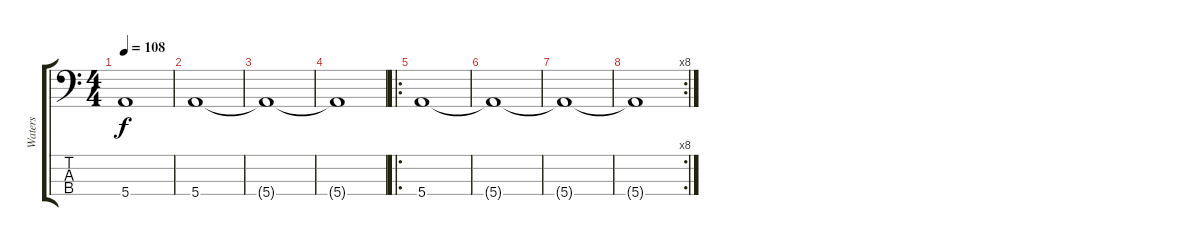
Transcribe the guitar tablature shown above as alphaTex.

\track ("Waters" "Waters") {instrument electricbassfinger}
\staff {score tabs}
\tuning (G2 D2 A1 E1) {hide}
\ts (4 4)
\tempo 108
\clef f4
\ks c
5.4{t}.1{dy f} |
5.4.1 |
5.4{t}.1 |
5.4{t}.1 |
\ro
5.4.1 |
5.4{t}.1 |
5.4{t}.1 |
\rc 8
5.4{t}.1
